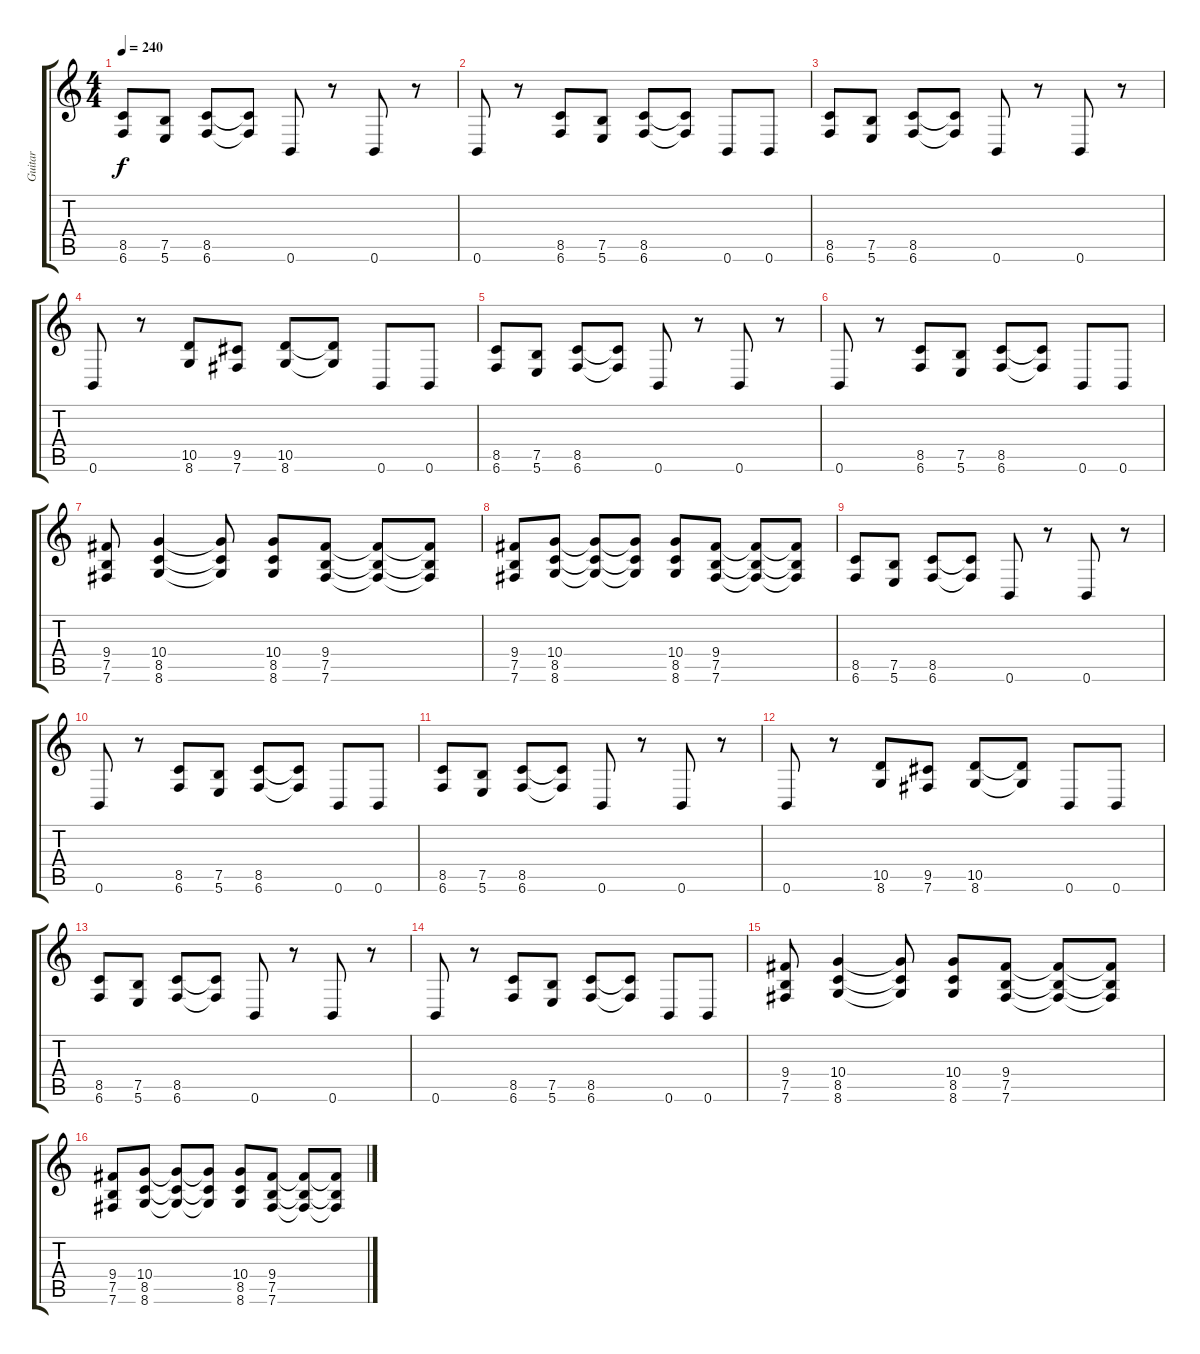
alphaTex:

\track ("Guitar" "Guitar") {instrument distortionguitar}
\staff {score tabs}
\tuning (B3 Gb3 D3 A2 E2 B1) {hide}
\ts (4 4)
\tempo 240
\clef g2
\ks c
(8.5 6.6).8{dy f} (7.5 5.6).8 (8.5 6.6).8 (8.5{t} 6.6{t}).8 0.6.8 r.8 0.6.8 r.8 |
0.6.8 r.8 (8.5 6.6).8 (7.5 5.6).8 (8.5 6.6).8 (8.5{t} 6.6{t}).8 0.6.8 0.6.8 |
(8.5 6.6).8 (7.5 5.6).8 (8.5 6.6).8 (8.5{t} 6.6{t}).8 0.6.8 r.8 0.6.8 r.8 |
0.6.8 r.8 (10.5 8.6).8 (9.5 7.6).8 (10.5 8.6).8 (10.5{t} 8.6{t}).8 0.6.8 0.6.8 |
(8.5 6.6).8 (7.5 5.6).8 (8.5 6.6).8 (8.5{t} 6.6{t}).8 0.6.8 r.8 0.6.8 r.8 |
0.6.8 r.8 (8.5 6.6).8 (7.5 5.6).8 (8.5 6.6).8 (8.5{t} 6.6{t}).8 0.6.8 0.6.8 |
(9.4 7.5 7.6).8 (10.4 8.5 8.6).4 (10.4{t} 8.5{t} 8.6{t}).8 (10.4 8.5 8.6).8 (9.4 7.5 7.6).8 (9.4{t} 7.5{t} 7.6{t}).8 (9.4{t} 7.5{t} 7.6{t}).8 |
(9.4 7.5 7.6).8 (10.4 8.5 8.6).8 (10.4{t} 8.5{t} 8.6{t}).8 (10.4{t} 8.5{t} 8.6{t}).8 (10.4 8.5 8.6).8 (9.4 7.5 7.6).8 (9.4{t} 7.5{t} 7.6{t}).8 (9.4{t} 7.5{t} 7.6{t}).8 |
(8.5 6.6).8 (7.5 5.6).8 (8.5 6.6).8 (8.5{t} 6.6{t}).8 0.6.8 r.8 0.6.8 r.8 |
0.6.8 r.8 (8.5 6.6).8 (7.5 5.6).8 (8.5 6.6).8 (8.5{t} 6.6{t}).8 0.6.8 0.6.8 |
(8.5 6.6).8 (7.5 5.6).8 (8.5 6.6).8 (8.5{t} 6.6{t}).8 0.6.8 r.8 0.6.8 r.8 |
0.6.8 r.8 (10.5 8.6).8 (9.5 7.6).8 (10.5 8.6).8 (10.5{t} 8.6{t}).8 0.6.8 0.6.8 |
(8.5 6.6).8 (7.5 5.6).8 (8.5 6.6).8 (8.5{t} 6.6{t}).8 0.6.8 r.8 0.6.8 r.8 |
0.6.8 r.8 (8.5 6.6).8 (7.5 5.6).8 (8.5 6.6).8 (8.5{t} 6.6{t}).8 0.6.8 0.6.8 |
(9.4 7.5 7.6).8 (10.4 8.5 8.6).4 (10.4{t} 8.5{t} 8.6{t}).8 (10.4 8.5 8.6).8 (9.4 7.5 7.6).8 (9.4{t} 7.5{t} 7.6{t}).8 (9.4{t} 7.5{t} 7.6{t}).8 |
(9.4 7.5 7.6).8 (10.4 8.5 8.6).8 (10.4{t} 8.5{t} 8.6{t}).8 (10.4{t} 8.5{t} 8.6{t}).8 (10.4 8.5 8.6).8 (9.4 7.5 7.6).8 (9.4{t} 7.5{t} 7.6{t}).8 (9.4{t} 7.5{t} 7.6{t}).8
